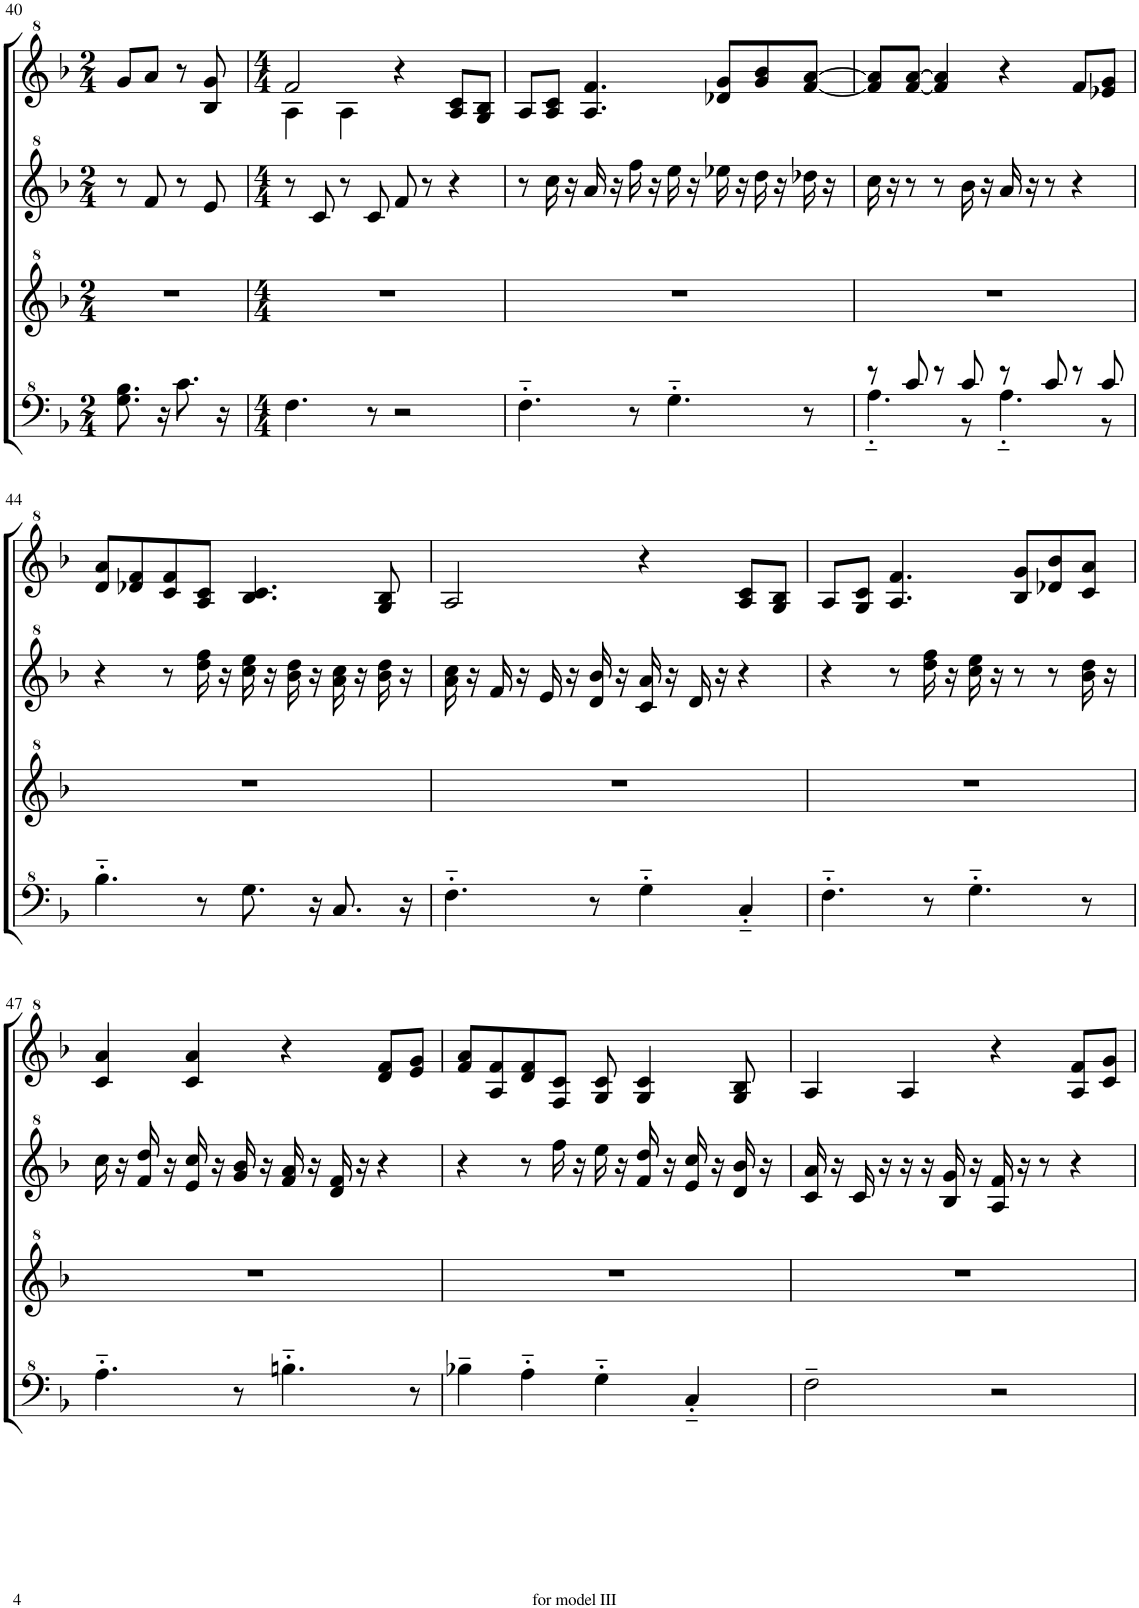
**kern	**kern	**kern	**kern
*part1	*part1	*part1	*part1
*staff4	*staff3	*staff2	*staff1
*I"Model III	*	*	*
!!LO:PB:g=z
*clefF^4	*clefG^2	*clefG^2	*clefG^2
*k[b-]	*k[b-]	*k[b-]	*k[b-]
*M2/4	*M2/4	*M2/4	*M2/4
=40	=40	=40	=40
8.g\ 8.b-\	2r	8r	8gg/L
.	.	8ff/	8aa/J
16r	.	.	.
8.cc\	.	8r	8r
.	.	8ee/	8b-/ 8gg/
16r	.	.	.
=41	=41	=41	=41
*M4/4	*M4/4	*M4/4	*M4/4
*	*	*	*^
4.f\	1r	8r	2ff/	4a\
.	.	8cc/	.	.
.	.	8r	.	4a\
8r	.	8cc/	.	.
2r	.	8ff/	4r	2ryy
.	.	8r	.	.
.	.	4r	8a/ 8cc/L	.
.	.	.	8g/ 8b-/J	.
*	*	*	*v	*v
=42	=42	=42	=42
4.f'~\	1r	8r	8a/L
.	.	16ccc\	8a/ 8cc/J
.	.	16r	.
.	.	16aa/	4.a/ 4.ff/
.	.	16r	.
8r	.	16fff\	.
.	.	16r	.
4.g'~\	.	16eee\	.
.	.	16r	.
.	.	16eee-X\	8dd-X/ 8gg/L
.	.	16r	.
.	.	16ddd\	8gg/ 8bb-/
.	.	16r	.
8r	.	16ddd-X\	[8ff/ [8aa/J
.	.	16r	.
=43	=43	=43	=43
*^	*	*	*
8r	4.a'~\	1r	16ccc\	8ff/] 8aa/]L
.	.	.	16r	.
8cc/	.	.	8r	[8ff/ [8aa/J
8r	.	.	8r	4ff/] 4aa/]
8cc/	8r	.	16bb-\	.
.	.	.	16r	.
8r	4.a'~\	.	16aa/	4r
.	.	.	16r	.
8cc/	.	.	8r	.
8r	.	.	4r	8ff/L
8cc/	8r	.	.	8ee-X/ 8gg/J
*v	*v	*	*	*
!!LO:LB:g=z
=44	=44	=44	=44
4.b-'~\	1r	4r	8dd/ 8aa/L
.	.	.	8dd-X/ 8ff/
.	.	8r	8cc/ 8ff/
8r	.	16ddd\ 16fff\	8a/ 8cc/J
.	.	16r	.
8.g\	.	16ccc\ 16eee\	4.b-/ 4.cc/
.	.	16r	.
.	.	16bb-\ 16ddd\	.
16r	.	16r	.
8.c/	.	16aa\ 16ccc\	.
.	.	16r	.
.	.	16bb-\ 16ddd\	8g/ 8b-/
16r	.	16r	.
=45	=45	=45	=45
4.f'~\	1r	16aa\ 16ccc\	2a/
.	.	16r	.
.	.	16ff/	.
.	.	16r	.
.	.	16ee/	.
.	.	16r	.
8r	.	16dd/ 16bb-/	.
.	.	16r	.
4g'~\	.	16cc/ 16aa/	4r
.	.	16r	.
.	.	16dd/	.
.	.	16r	.
4c'~/	.	4r	8a/ 8cc/L
.	.	.	8g/ 8b-/J
=46	=46	=46	=46
4.f'~\	1r	4r	8a/L
.	.	.	8g/ 8cc/J
.	.	8r	4.a/ 4.ff/
8r	.	16ddd\ 16fff\	.
.	.	16r	.
4.g'~\	.	16ccc\ 16eee\	.
.	.	16r	.
.	.	8r	8b-/ 8gg/L
.	.	8r	8dd-X/ 8bb-/
8r	.	16bb-\ 16ddd\	8cc/ 8aa/J
.	.	16r	.
!!LO:LB:g=z
=47	=47	=47	=47
4.a'~\	1r	16ccc\	4cc/ 4aa/
.	.	16r	.
.	.	16ff/ 16ddd/	.
.	.	16r	.
.	.	16ee/ 16ccc/	4cc/ 4aa/
.	.	16r	.
8r	.	16gg/ 16bb-/	.
.	.	16r	.
4.bn'~\	.	16ff/ 16aa/	4r
.	.	16r	.
.	.	16dd/ 16ff/	.
.	.	16r	.
.	.	4r	8dd/ 8ff/L
8r	.	.	8ee/ 8gg/J
=48	=48	=48	=48
4b-X~\	1r	4r	8ff/ 8aa/L
.	.	.	8a/ 8ff/
4a'~\	.	8r	8dd/ 8ff/
.	.	16fff\	8f/ 8cc/J
.	.	16r	.
4g'~\	.	16eee\	8g/ 8cc/
.	.	16r	.
.	.	16ff/ 16ddd/	4g/ 4cc/
.	.	16r	.
4c'~/	.	16ee/ 16ccc/	.
.	.	16r	.
.	.	16dd/ 16bb-/	8g/ 8b-/
.	.	16r	.
=49	=49	=49	=49
2f~\	1r	16cc/ 16aa/	4a/
.	.	16r	.
.	.	16cc/	.
.	.	16r	.
.	.	16r	4a/
.	.	16r	.
.	.	16b-/ 16gg/	.
.	.	16r	.
2r	.	16a/ 16ff/	4r
.	.	16r	.
.	.	8r	.
.	.	4r	8a/ 8ff/L
.	.	.	8cc/ 8gg/J
=	=	=	=
*-	*-	*-	*-
